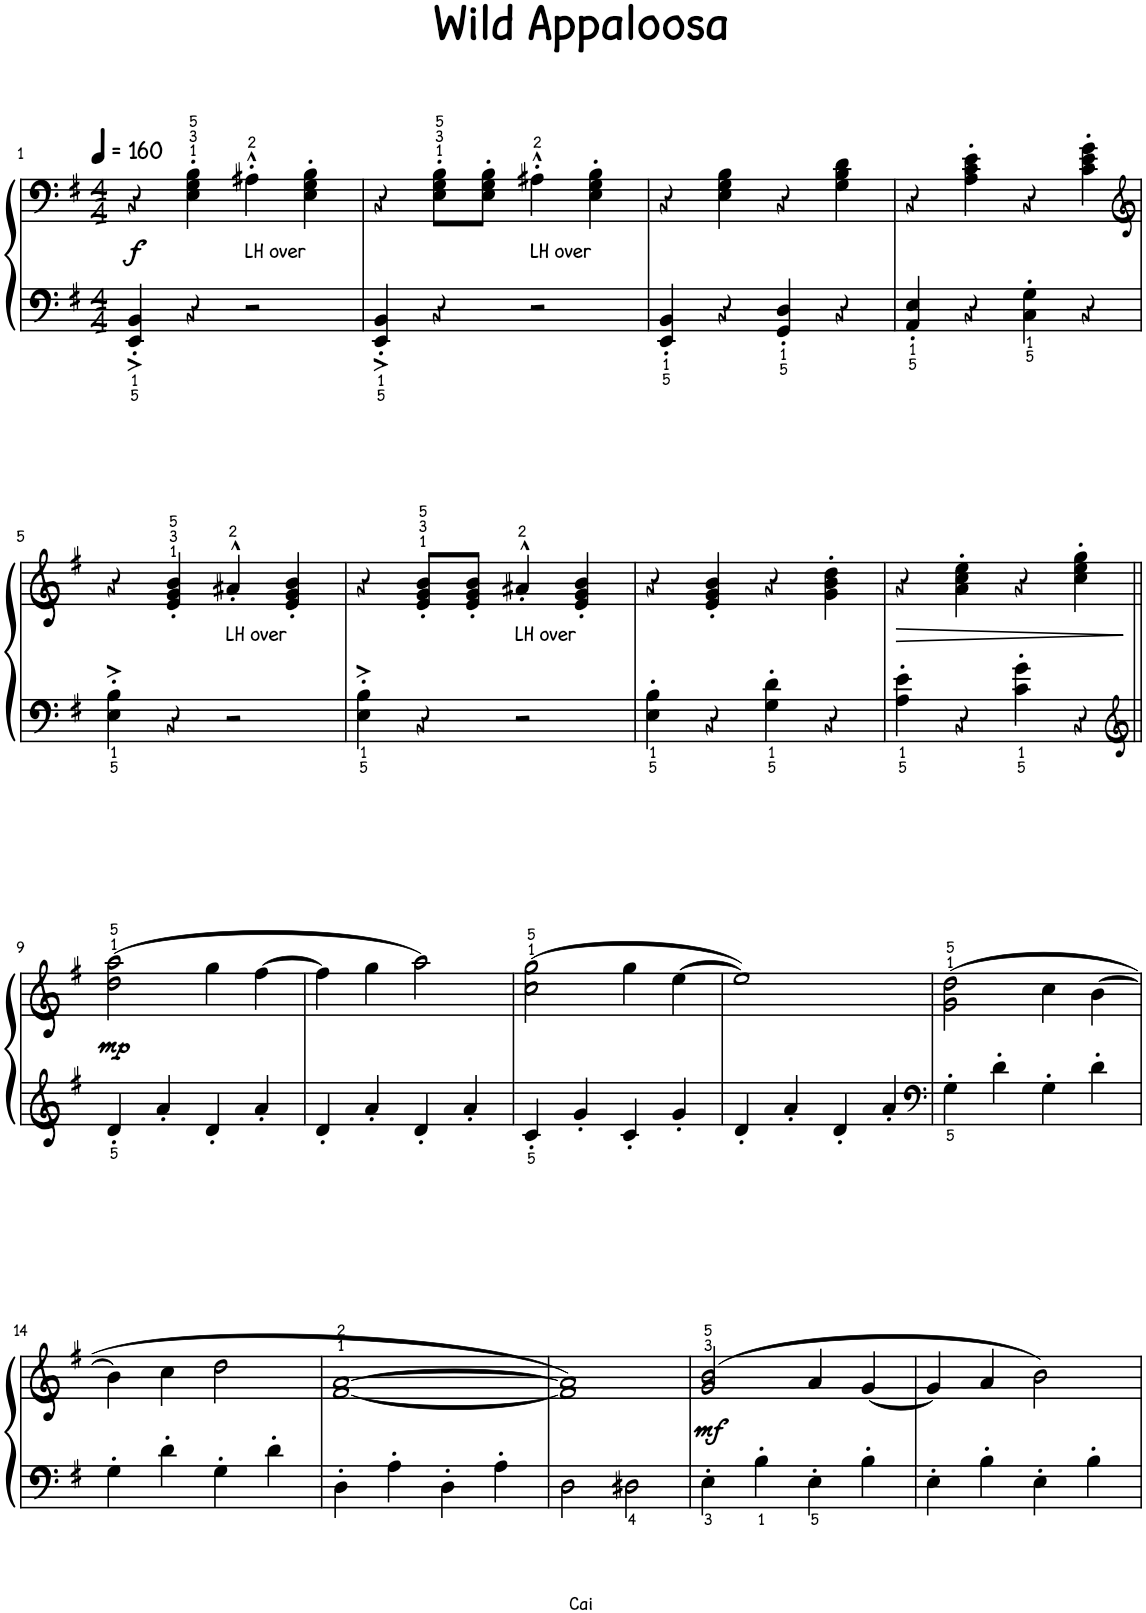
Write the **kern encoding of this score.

**kern	**kern	**dynam
*part1	*part1	*part1
*staff2	*staff1	*staff1/2
*I"钢琴	*	*
*clefF4	*clefF4	*
*k[f#]	*k[f#]	*
*M4/4	*M4/4	*
*MM160	*MM160	*
=1	=1	=1
!	!	!LO:DY:b
4EE/'^ 4BB/'^	4r	f
4r	4E\' 4G\' 4B\'	.
!	!LO:TX:b:t=LH over	!
2r	4A#X'^^\	.
.	4E\' 4G\' 4B\'	.
=2	=2	=2
4EE/'^ 4BB/'^	4r	.
4r	8E\' 8G\' 8B\'L	.
.	8E\' 8G\' 8B\'J	.
!	!LO:TX:b:t=LH over	!
2r	4A#X'^^\	.
.	4E\' 4G\' 4B\'	.
=3	=3	=3
4EE/' 4BB/'	4r	.
4r	4E\ 4G\ 4B\	.
4GG/' 4D/'	4r	.
4r	4G\ 4B\ 4d\	.
=4	=4	=4
4AA/' 4E/'	4r	.
4r	4A\' 4c\' 4e\'	.
4C\' 4G\'	4r	.
4r	4c\' 4e\' 4g\'	.
!!LO:LB:g=z
=5	=5	=5
*	*clefG2	*
4E\'^ 4B\'^	4r	.
4r	4e/' 4g/' 4b/'	.
!	!LO:TX:b:t=LH over	!
2r	4a#X'^^/	.
.	4e/' 4g/' 4b/'	.
=6	=6	=6
4E\'^ 4B\'^	4r	.
4r	8e/' 8g/' 8b/'L	.
.	8e/' 8g/' 8b/'J	.
!	!LO:TX:b:t=LH over	!
2r	4a#X'^^/	.
.	4e/' 4g/' 4b/'	.
=7	=7	=7
4E\' 4B\'	4r	.
4r	4e/' 4g/' 4b/'	.
4G\' 4d\'	4r	.
4r	4g\' 4b\' 4dd\'	.
=8	=8	=8
!	!	!LO:HP:b
4A\' 4e\'	4r	>
4r	4a\' 4cc\' 4ee\'	.
4c\' 4g\'	4r	.
4r	4cc\' 4ee\' 4gg\'	.
.	.	]
!!LO:LB:g=z
=9||	=9||	=9||
*clefG2	*	*
!	!	!LO:DY:b
4d'/	(2dd\ 2aa\	mp
4a'/	.	.
4d'/	4gg\	.
4a'/	[4ff#\	.
=10	=10	=10
4d'/	4ff#\]	.
4a'/	4gg\	.
4d'/	2aa\)	.
4a'/	.	.
=11	=11	=11
4c'/	(2cc\ 2gg\	.
4g'/	.	.
4c'/	4gg\	.
4g'/	[4ee\	.
=12	=12	=12
4d'/	1ee])	.
4a'/	.	.
4d'/	.	.
4a'/	.	.
=13	=13	=13
*clefF4	*	*
4G'\	(2g\ 2dd\	.
4d'\	.	.
4G'\	4cc\	.
4d'\	[4b\	.
!!LO:LB:g=z
=14	=14	=14
4G'\	4b\]	.
4d'\	4cc\	.
4G'\	2dd\	.
4d'\	.	.
=15	=15	=15
4D'\	[1f# [1a	.
4A'\	.	.
4D'\	.	.
4A'\	.	.
=16	=16	=16
2D\	1f#] 1a])	.
2D#X\	.	.
=17	=17	=17
!	!	!LO:DY:b
4E'\	(2g/ 2b/	mf
4B'\	.	.
4E'\	4a/	.
4B'\	[4g/	.
=18	=18	=18
4E'\	4g/]	.
4B'\	4a/	.
4E'\	2b\)	.
4B'\	.	.
=	=	=
*-	*-	*-
